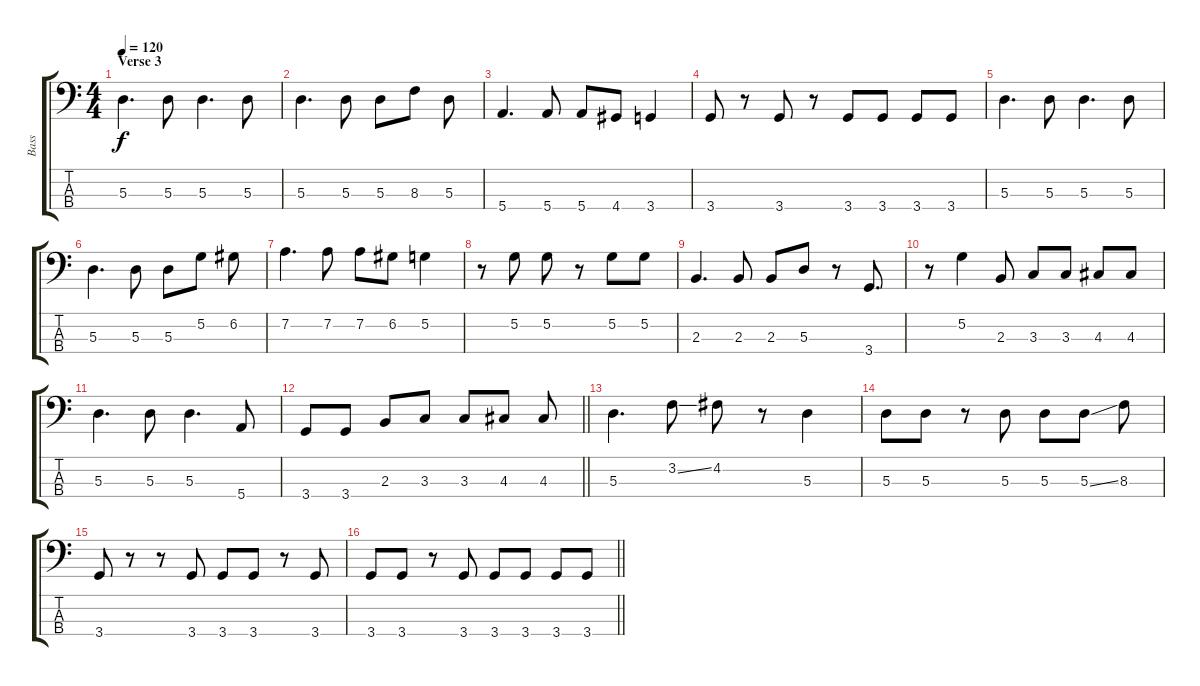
\track ("Bass" "Bass") {instrument electricbassfinger}
\staff {score tabs}
\tuning (G2 D2 A1 E1) {hide}
\ts (4 4)
\section ("" "Verse 3")
\tempo 120
\clef f4
\ks c
5.3.4{d dy f} 5.3.8 5.3.4{d} 5.3.8 |
5.3.4{d} 5.3.8 5.3.8 8.3.8 5.3.8 |
5.4.4{d} 5.4.8 5.4.8 4.4.8 3.4.4 |
3.4.8 r.8 3.4.8 r.8 3.4.8 3.4.8 3.4.8 3.4.8 |
5.3.4{d} 5.3.8 5.3.4{d} 5.3.8 |
5.3.4{d} 5.3.8 5.3.8 5.2.8 6.2.8 |
7.2.4{d} 7.2.8 7.2.8 6.2.8 5.2.4 |
r.8 5.2.8 5.2.8 r.8 5.2.8 5.2.8 |
2.3.4{d} 2.3.8 2.3.8 5.3.8 r.8 3.4.8{d} |
r.8 5.2.4 2.3.8 3.3.8 3.3.8 4.3.8 4.3.8 |
5.3.4{d} 5.3.8 5.3.4{d} 5.4.8 |
\barLineRight lightlight
3.4.8 3.4.8 2.3.8 3.3.8 3.3.8 4.3.8 4.3.8 |
5.3.4{d} 3.2{ss}.8 4.2.8 r.8 5.3.4 |
5.3.8 5.3.8 r.8 5.3.8 5.3.8 5.3{ss}.8 8.3.8 |
3.4.8 r.8 r.8 3.4.8 3.4.8 3.4.8 r.8 3.4.8 |
\barLineRight lightlight
3.4.8 3.4.8 r.8 3.4.8 3.4.8 3.4.8 3.4.8 3.4.8
